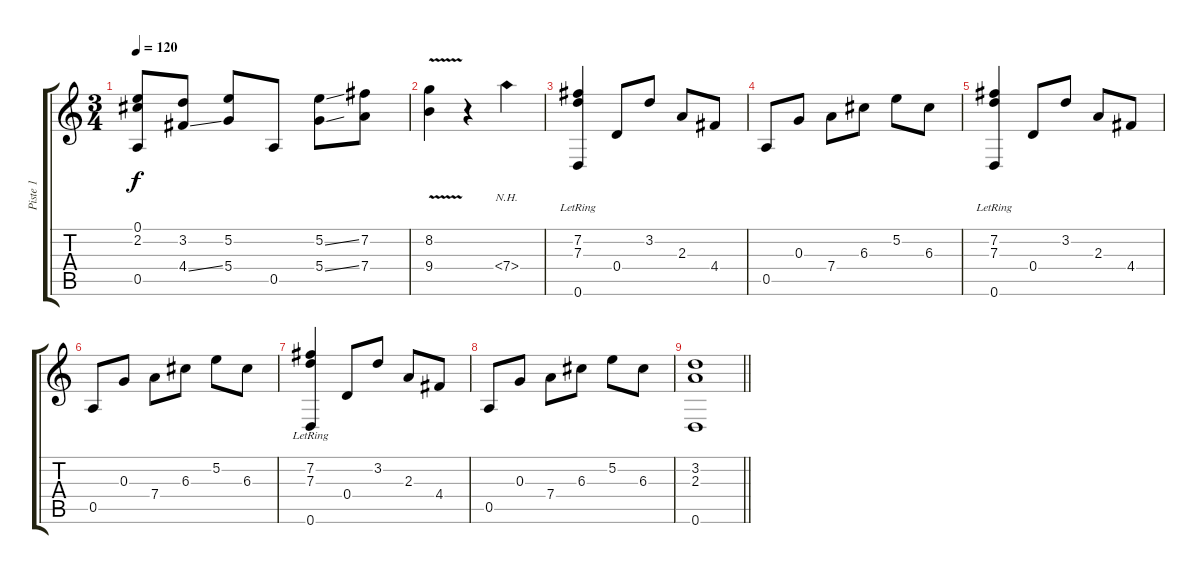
\track ("Piste 1" "Piste 1") {instrument acousticguitarnylon}
\staff {score tabs}
\tuning (E4 B3 G3 D3 A2 D2) {hide}
\ts (3 4)
\tempo 120
\clef g2
\ks c
(0.1 2.2 0.5).8{dy f} (3.2 4.4{ss}).8 (5.2 5.4).8 0.5.8 (5.2{ss} 5.4{ss}).8 (7.2 7.4).8 |
(8.2 9.4{v}).4 r.4 7.4{nh}.4 |
(7.2 7.3 0.6{lr}).4 0.4.8 3.2.8 2.3.8 4.4.8 |
0.5.8 0.3.8 7.4.8 6.3.8 5.2.8 6.3.8 |
(7.2 7.3 0.6{lr}).4 0.4.8 3.2.8 2.3.8 4.4.8 |
0.5.8 0.3.8 7.4.8 6.3.8 5.2.8 6.3.8 |
(7.2 7.3 0.6{lr}).4 0.4.8 3.2.8 2.3.8 4.4.8 |
0.5.8 0.3.8 7.4.8 6.3.8 5.2.8 6.3.8 |
\barLineRight lightlight
(3.2 2.3 0.6).1
